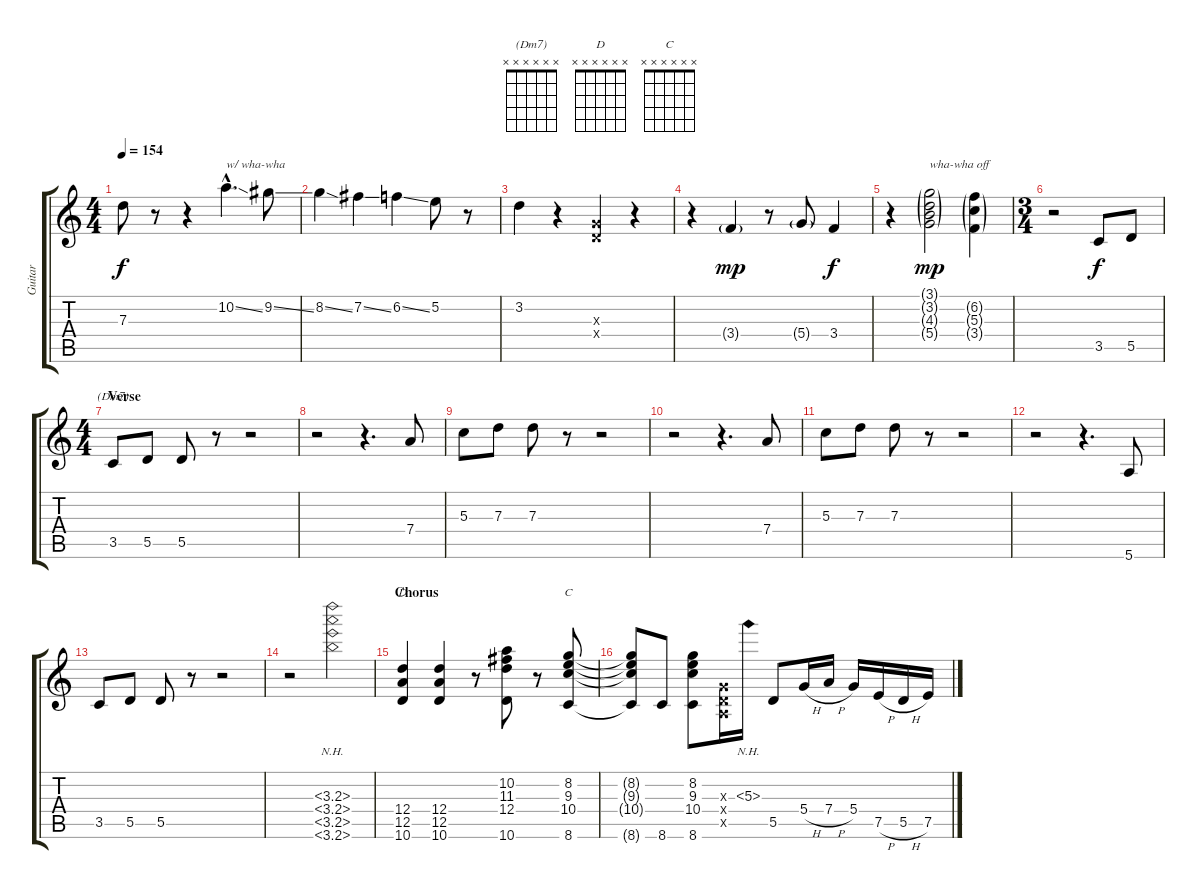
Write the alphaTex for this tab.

\track ("Guitar" "Guitar") {instrument overdrivenguitar}
\staff {score tabs}
\tuning (E4 B3 G3 D3 A2 E2) {hide}
\chord ("(Dm7)" x x x x x x) {firstfret 0}
\chord ("D" x x x x x x) {firstfret 0}
\chord ("C" x x x x x x) {firstfret 0}
\ts (4 4)
\tempo 154
\clef g2
\ks c
7.3.8{dy f} r.8 r.4 10.2{ss hac}.4{d txt "w/ wha-wha"} 9.2{ss}.8 |
8.2{ss}.4 7.2{ss}.4 6.2{ss}.4 5.2.8 r.8 |
3.2.4 r.4 (0.3{x} 0.4{x}).4 r.4 |
r.4 3.4{g}.4{dy mp} r.8 5.4{g}.8 3.4.4{dy f} |
r.4 (3.1{g} 3.2{g} 4.3{g} 5.4{g}).2{txt "wha-wha off" dy mp} (6.2{g} 5.3{g} 3.4{g}).4 |
\ts (3 4)
r.2 3.5.8{dy f} 5.5.8 |
\ts (4 4)
\section ("" "Verse")
3.5.8{ch "(Dm7)"} 5.5.8 5.5.8 r.8 r.2 |
r.2 r.4{d} 7.4.8 |
5.3.8 7.3.8 7.3.8 r.8 r.2 |
r.2 r.4{d} 7.4.8 |
5.3.8 7.3.8 7.3.8 r.8 r.2 |
r.2 r.4{d} 5.6.8 |
3.5.8 5.5.8 5.5.8 r.8 r.2 |
r.2 (3.3{nh} 3.4{nh} 3.5{nh} 3.6{nh}).2 |
\section ("" "Chorus")
(12.4 12.5 10.6).4{ch "D"} (12.4 12.5 10.6).4 r.8 (10.2 11.3 12.4 10.6).8 r.8 (8.2 9.3 10.4 8.6).8{ch "C"} |
(8.2{t} 9.3{t} 10.4{t} 8.6{t}).8 8.6.8 (8.2 9.3 10.4 8.6).8 (0.3{x} 0.4{x} 0.5{x}).16 5.3{nh}.16 5.5.8 5.4{h}.16 7.4{h}.16 5.4.16 7.5{h}.16 5.5{h}.16 7.5.16
